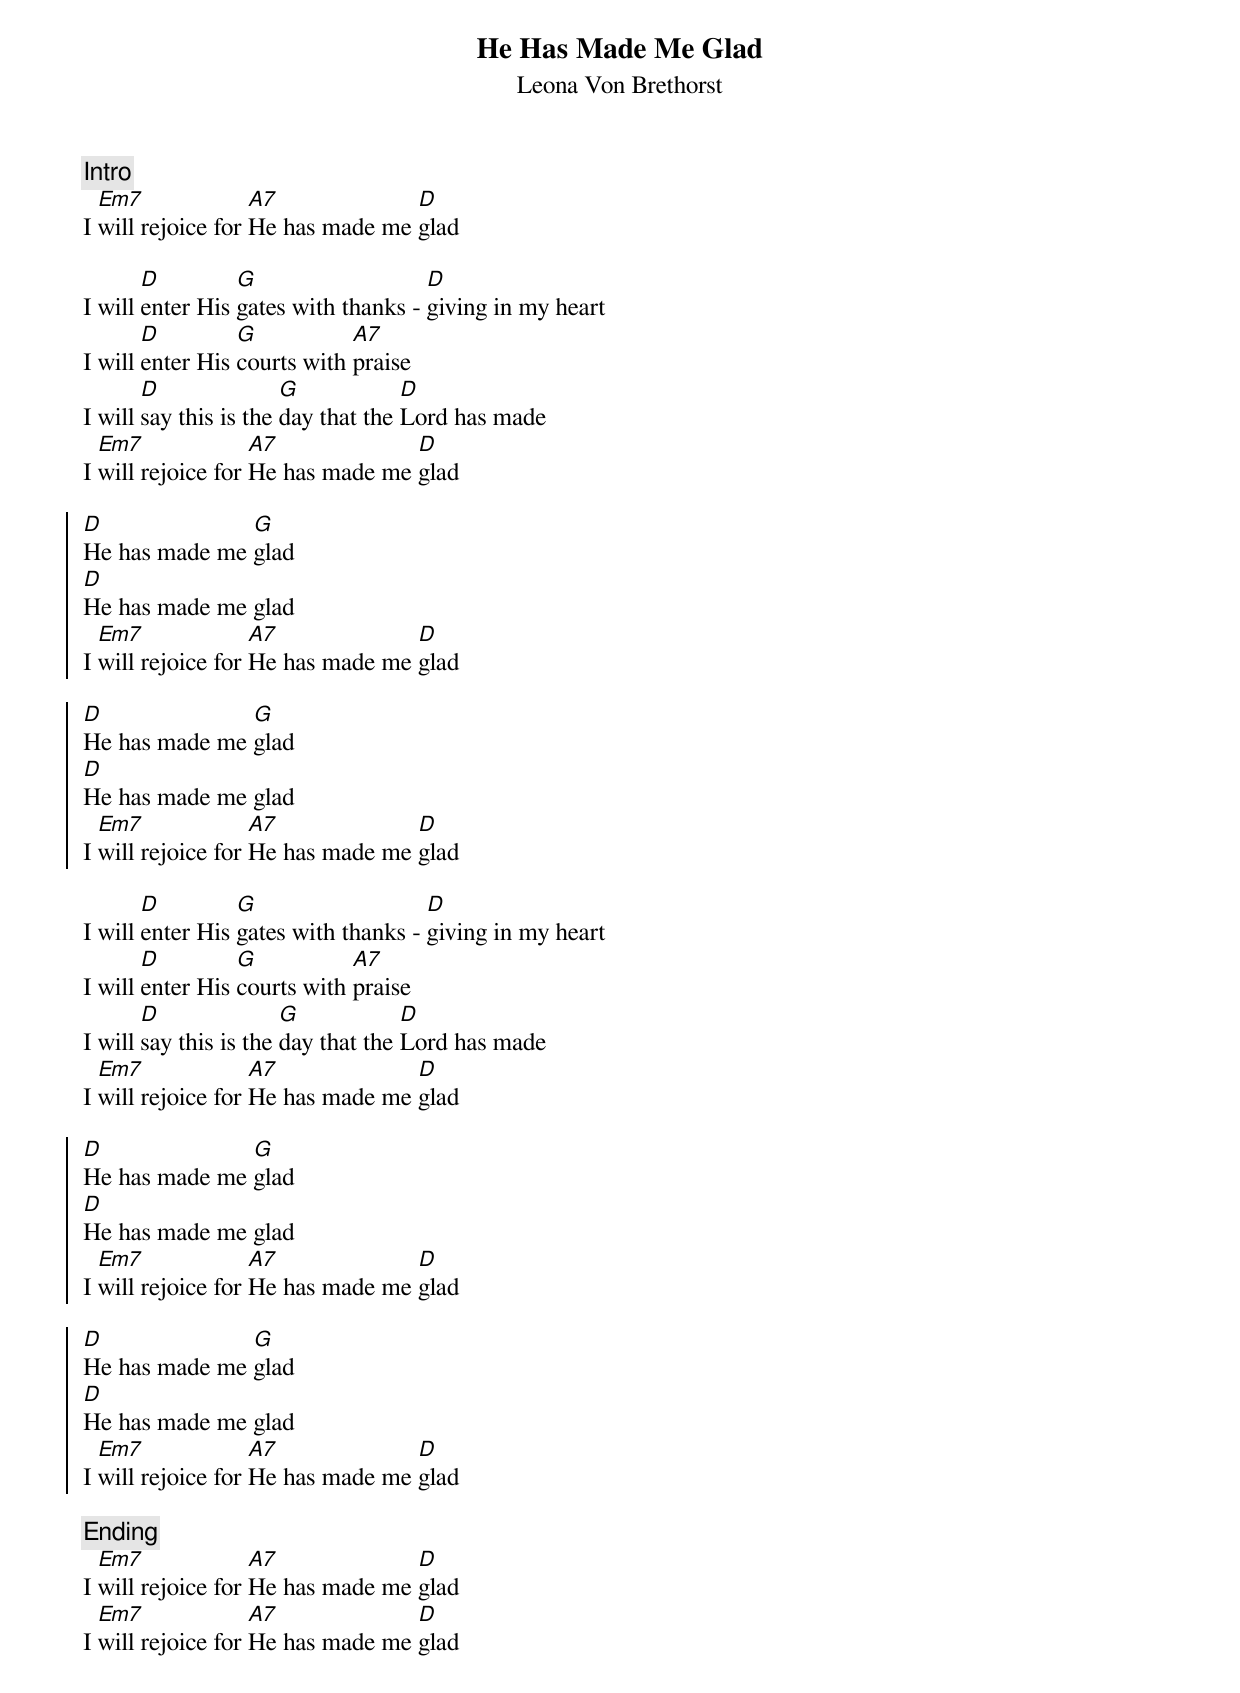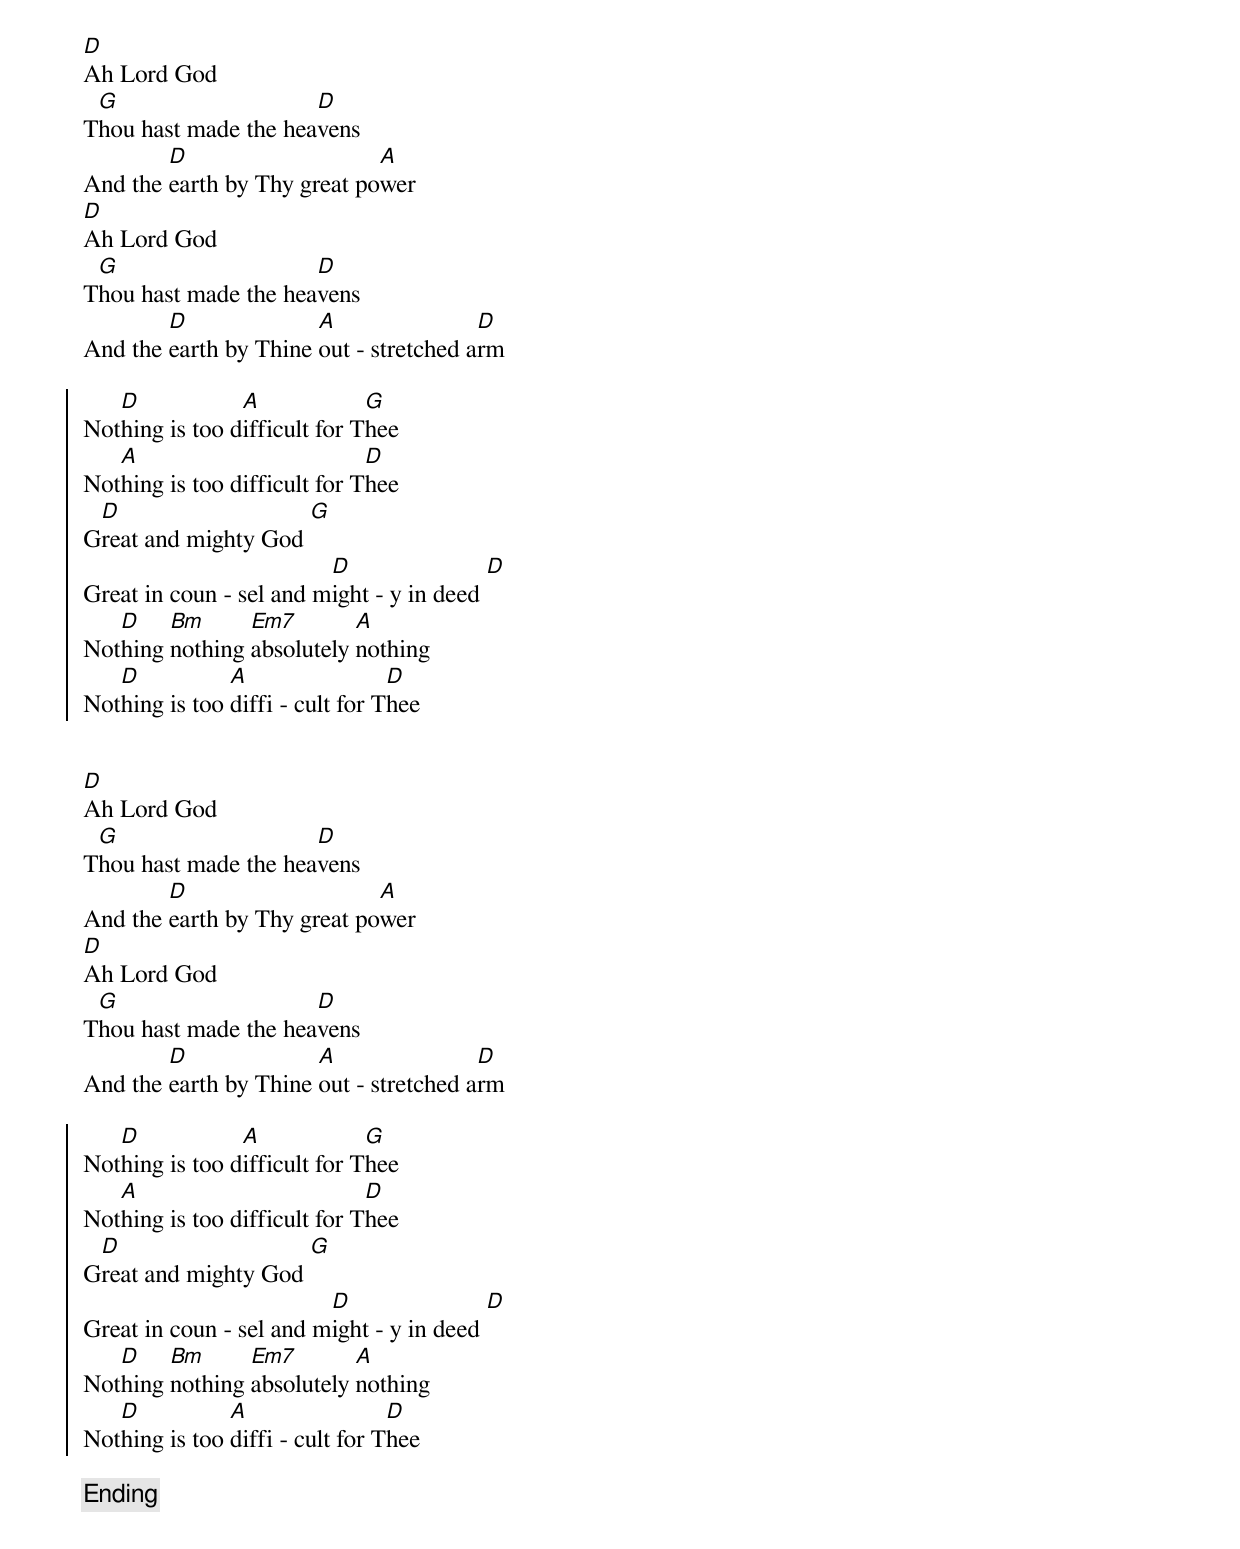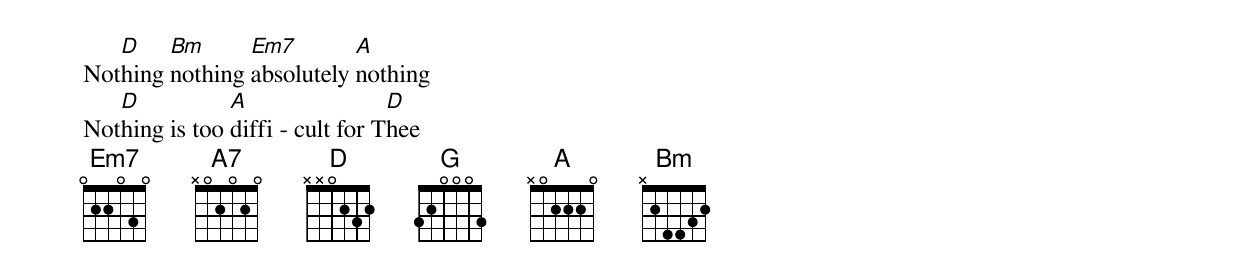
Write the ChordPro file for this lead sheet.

{title:He Has Made Me Glad}
{subtitle:Leona Von Brethorst}
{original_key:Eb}
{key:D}
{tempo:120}
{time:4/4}
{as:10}

{c:Intro}
I [Em7]will rejoice for [A7]He has made me [D]glad

I will [D]enter His [G]gates with thanks - [D]giving in my heart
I will [D]enter His [G]courts with [A7]praise
I will [D]say this is the [G]day that the [D]Lord has made
I [Em7]will rejoice for [A7]He has made me [D]glad

{soc}
[D]He has made me [G]glad
[D]He has made me glad
I [Em7]will rejoice for [A7]He has made me [D]glad

[D]He has made me [G]glad
[D]He has made me glad
I [Em7]will rejoice for [A7]He has made me [D]glad
{eoc}

I will [D]enter His [G]gates with thanks - [D]giving in my heart
I will [D]enter His [G]courts with [A7]praise
I will [D]say this is the [G]day that the [D]Lord has made
I [Em7]will rejoice for [A7]He has made me [D]glad

{soc}
[D]He has made me [G]glad
[D]He has made me glad
I [Em7]will rejoice for [A7]He has made me [D]glad

[D]He has made me [G]glad
[D]He has made me glad
I [Em7]will rejoice for [A7]He has made me [D]glad
{eoc}

{c:Ending}
I [Em7]will rejoice for [A7]He has made me [D]glad
I [Em7]will rejoice for [A7]He has made me [D]glad

[D]Ah Lord God
T[G]hou hast made the hea[D]vens
And the [D]earth by Thy great po[A]wer
[D]Ah Lord God
T[G]hou hast made the hea[D]vens
And the [D]earth by Thine [A]out - stretched a[D]rm

{soc}
Not[D]hing is too d[A]ifficult for T[G]hee
Not[A]hing is too difficult for T[D]hee
G[D]reat and mighty God [G]
Great in coun - sel and m[D]ight - y in deed [D]
Not[D]hing [Bm]nothing [Em7]absolutely [A]nothing
Not[D]hing is too [A]diffi - cult for T[D]hee
{eoc}


[D]Ah Lord God
T[G]hou hast made the hea[D]vens
And the [D]earth by Thy great po[A]wer
[D]Ah Lord God
T[G]hou hast made the hea[D]vens
And the [D]earth by Thine [A]out - stretched a[D]rm

{soc}
Not[D]hing is too d[A]ifficult for T[G]hee
Not[A]hing is too difficult for T[D]hee
G[D]reat and mighty God [G]
Great in coun - sel and m[D]ight - y in deed [D]
Not[D]hing [Bm]nothing [Em7]absolutely [A]nothing
Not[D]hing is too [A]diffi - cult for T[D]hee
{eoc}

{c:Ending}
Not[D]hing [Bm]nothing [Em7]absolutely [A]nothing
Not[D]hing is too [A]diffi - cult for T[D]hee
